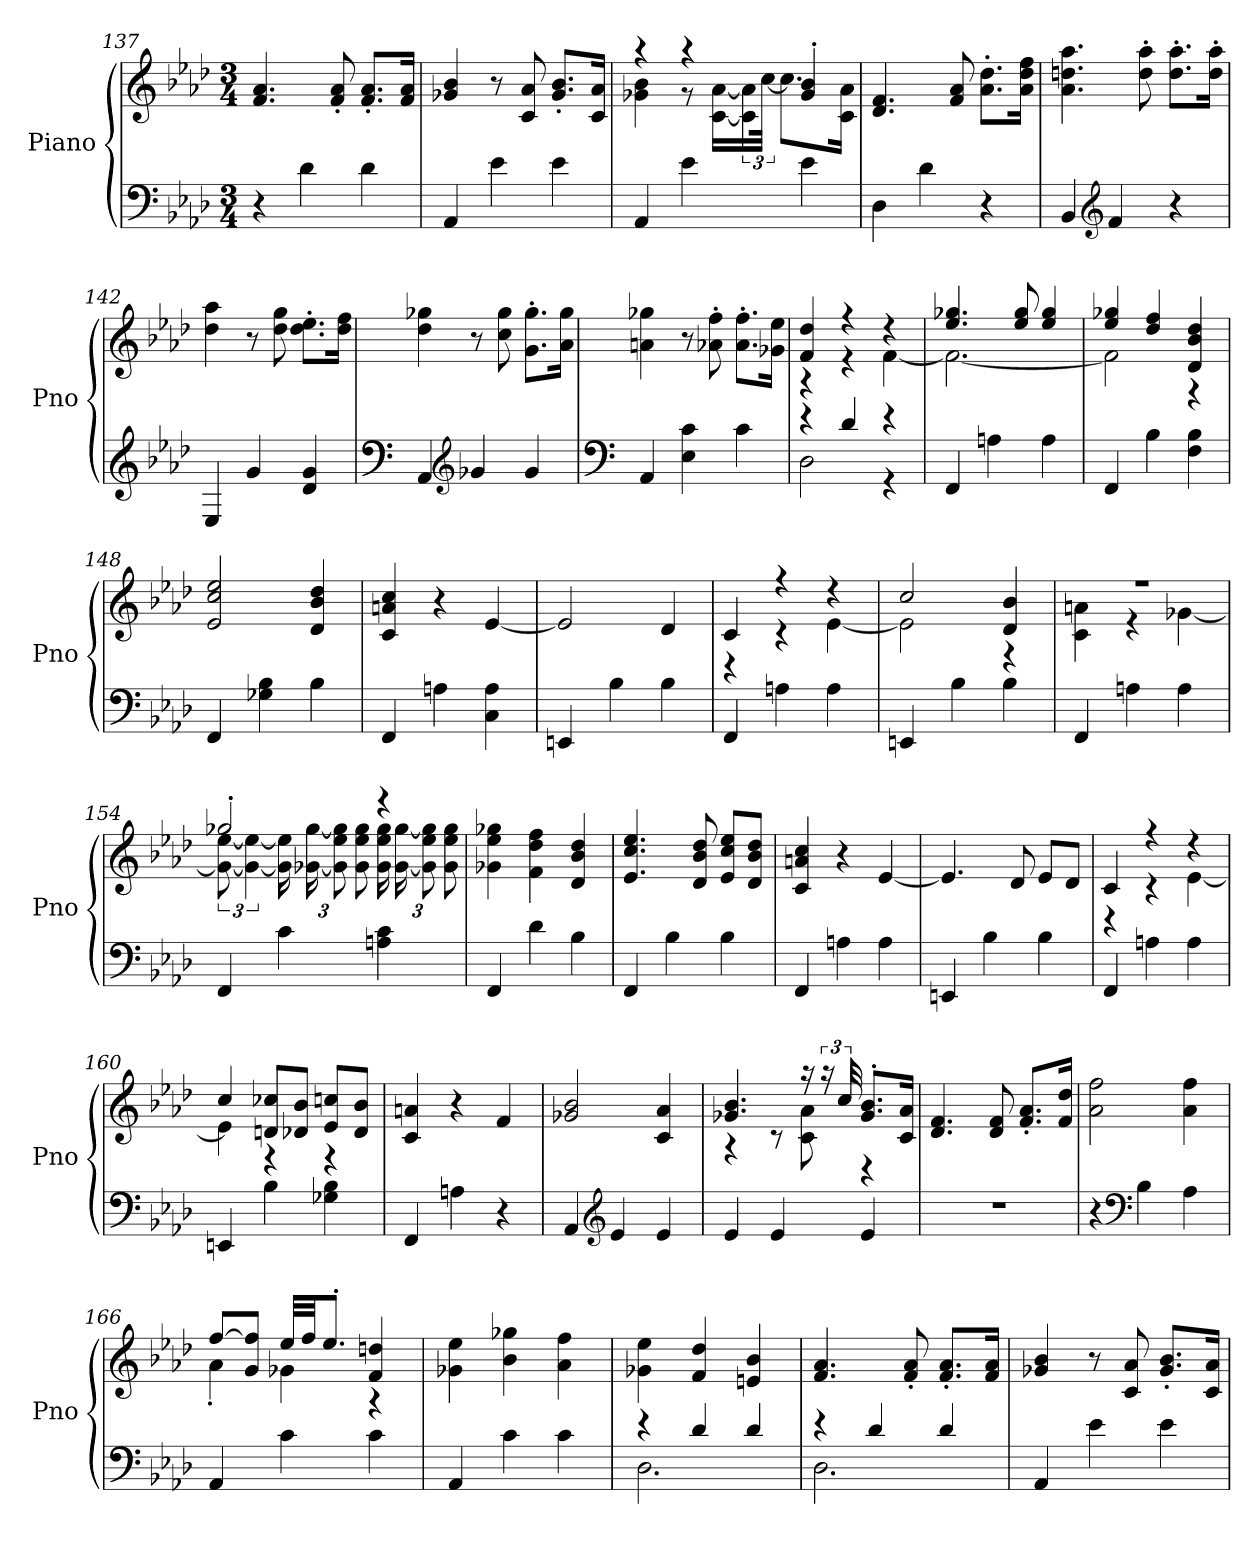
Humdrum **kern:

**kern	**kern
*part1	*part1
*staff2	*staff1
*I"Piano	*
*I'Pno	*
*clefF4	*clefG2
*k[b-e-a-d-]	*k[b-e-a-d-]
*M3/4	*M3/4
=137	=137
4r	4.f/ 4.a-/
4d-\	.
.	8f'/ 8a-'/
4d-\	8.f'/ 8.a-'/L
.	16f/ 16a-/Jk
=138	=138
4AA-/	4g-X/ 4b-/
4e-\	8r
.	8c/ 8a-/
4e-\	8.g-'/ 8.b-'/L
.	16c/ 16a-/Jk
=139	=139
*	*^
4AA-/	4r	4g-X\ 4b-\
4e-\	4r	8r
.	.	[16c\ [16a-\LL
.	.	24c]\ 24a-]\
.	.	[48cc\JJk
4e-\	4g-'/ 4b-'/	8.cc\L]
.	.	16c\ 16a-\Jk
*	*v	*v
=140	=140
4D-\	4.d-/ 4.f/
4d-\	.
.	8f/ 8a-/
4r	8.a-'\ 8.dd-'\L
.	16a-\ 16dd-\ 16ff\Jk
=141	=141
4BB-/	4.a-\ 4.ddn\ 4.aa-\
*clefG2	*
4f/	.
.	8dd'\ 8aa-'\
4r	8.dd'\ 8.aa-'\L
.	16dd'\ 16aa-'\Jk
=142	=142
4E-/	4dd-\ 4aa-\
4g/	8r
.	8dd-\ 8gg\
4d-/ 4g/	8.dd-'\ 8.ee-'\L
.	16dd-\ 16ff\Jk
=143	=143
*clefF4	*
4AA-/	4dd-\ 4gg-X\
*clefG2	*
4g-X/	8r
.	8cc\ 8gg-\
4g-/	8.g'\ 8.gg-'\L
.	16a-\ 16gg-\Jk
=144	=144
*clefF4	*
4AA-/	4an\ 4gg-X\
4E-\ 4c\	8r
.	8a-X'\ 8ff'\
4c\	8.a-'\ 8.ff'\L
.	16g-X\ 16ee-\Jk
=145	=145
*^	*^
4r	2D-\	4f/ 4dd-/	4r
4d-/	.	4r	4r
4r	4r	4r	[4f\
*v	*v	*	*
=146	=146	=146
4FF/	4.ee-/ 4.gg-X/	2.f\_
4An\	.	.
.	8ee-/ 8gg-/	.
4A\	4ee-/ 4gg-/	.
=147	=147	=147
4FF/	4ee-/ 4gg-X/	2f\]
4B-\	4dd-/ 4ff/	.
4F\ 4B-\	4d-/ 4b-/ 4dd-/	4r
*	*v	*v
=148	=148
4FF/	2e-/ 2cc/ 2ee-/
4G-X\ 4B-\	.
4B-\	4d-/ 4b-/ 4dd-/
=149	=149
4FF/	4c/ 4an/ 4cc/
4An\	4r
4C\ 4A\	[4e-/
=150	=150
4EEn/	2e-/]
4B-\	.
4B-\	4d-/
=151	=151
*	*^
4FF/	4c/	4r
4An\	4r	4r
4A\	4r	[4e-\
=152	=152	=152
4EEn/	2cc/	2e-\]
4B-\	.	.
4B-\	4d-/ 4b-/	4r
=153	=153	=153
4FF/	2.r	4c\ 4an\
4An\	.	4r
4A\	.	[4g-X\
=154	=154	=154
4FF/	2gg-X'/	12g-_\ [12ee-\L
.	.	6g-_\ 6ee-_\
4c\	.	24g-]\ 24ee-]\LL
.	.	[24g-X\ [24gg-\J
.	.	12g-]\ 12ee-\ 12gg-]\
.	.	12g-\ 12ee-\ 12gg-\J
4An\ 4c\	4r	24g-\ 24ee-\ 24gg-\LL
.	.	[24g-\ [24gg-\J
.	.	12g-]\ 12ee-\ 12gg-]\
.	.	12g-\ 12ee-\ 12gg-\J
*	*v	*v
=155	=155
4FF/	4g-X\ 4ee-\ 4gg-X\
4d-\	4f\ 4dd-\ 4ff\
4B-\	4d-/ 4b-/ 4dd-/
=156	=156
4FF/	4.e-/ 4.cc/ 4.ee-/
4B-\	.
.	8d-/ 8b-/ 8dd-/
4B-\	8e-/ 8cc/ 8ee-/L
.	8d-/ 8b-/ 8dd-/J
=157	=157
4FF/	4c/ 4an/ 4cc/
4An\	4r
4A\	[4e-/
=158	=158
4EEn/	4.e-/]
4B-\	.
.	8d-/
4B-\	8e-/L
.	8d-/J
=159	=159
*	*^
4FF/	4c/	4r
4An\	4r	4r
4A\	4r	[4e-\
=160	=160	=160
4EEn/	4cc/	4e-\]
*	*MM160	*
4B-\	8dn/ 8cc-X/L	4r
.	8d-X/ 8b-/J	.
*	*MM133	*
4G-X\ 4B-\	8e-/ 8ccn/L	4r
.	8d-/ 8b-/J	.
*	*v	*v
=161	=161
4FF/	4c/ 4an/
4An\	4r
*	*MM180
4r	4f/
=162	=162
4AA-/	2g-X/ 2b-/
*clefG2	*
4e-/	.
4e-/	4c/ 4a-/
=163	=163
*	*^
4e-/	4.g-X/ 4.b-/	4r
4e-/	.	8r
.	16r	8c\ 8a-\
.	24r	.
.	48cc/	.
4e-/	8.g-'/ 8.b-'/L	4r
.	16c/ 16a-/Jk	.
*	*v	*v
=164	=164
2.r	4.d-/ 4.f/
.	8d-/ 8f/
.	8.f'/ 8.a-'/L
.	16f/ 16dd-/Jk
=165	=165
4r	2a-\ 2ff\
*clefF4	*
4B-\	.
4A-\	4a-\ 4ff\
=166	=166
*	*^
4AA-/	[8ff/L	4a-'\
.	8g/ 8ff]/J	.
4c\	32ee-/LLL	4g-X\
.	32ff/JJ	.
.	8.ee-'/J	.
4c\	4f/ 4ddn/	4r
*	*v	*v
=167	=167
4AA-/	4g-X\ 4ee-\
4c\	4b-\ 4gg-X\
4c\	4a-\ 4ff\
=168	=168
*^	*
4r	2.D-\	4g-X\ 4ee-\
4d-/	.	4f/ 4dd-/
4d-/	.	4en/ 4b-/
=169	=169	=169
4r	2.D-\	4.f/ 4.a-/
4d-/	.	.
.	.	8f'/ 8a-'/
4d-/	.	8.f'/ 8.a-'/L
.	.	16f/ 16a-/Jk
*v	*v	*
=170	=170
4AA-/	4g-X/ 4b-/
4e-\	8r
.	8c/ 8a-/
4e-\	8.g-'/ 8.b-'/L
.	16c/ 16a-/Jk
=	=
*-	*-
